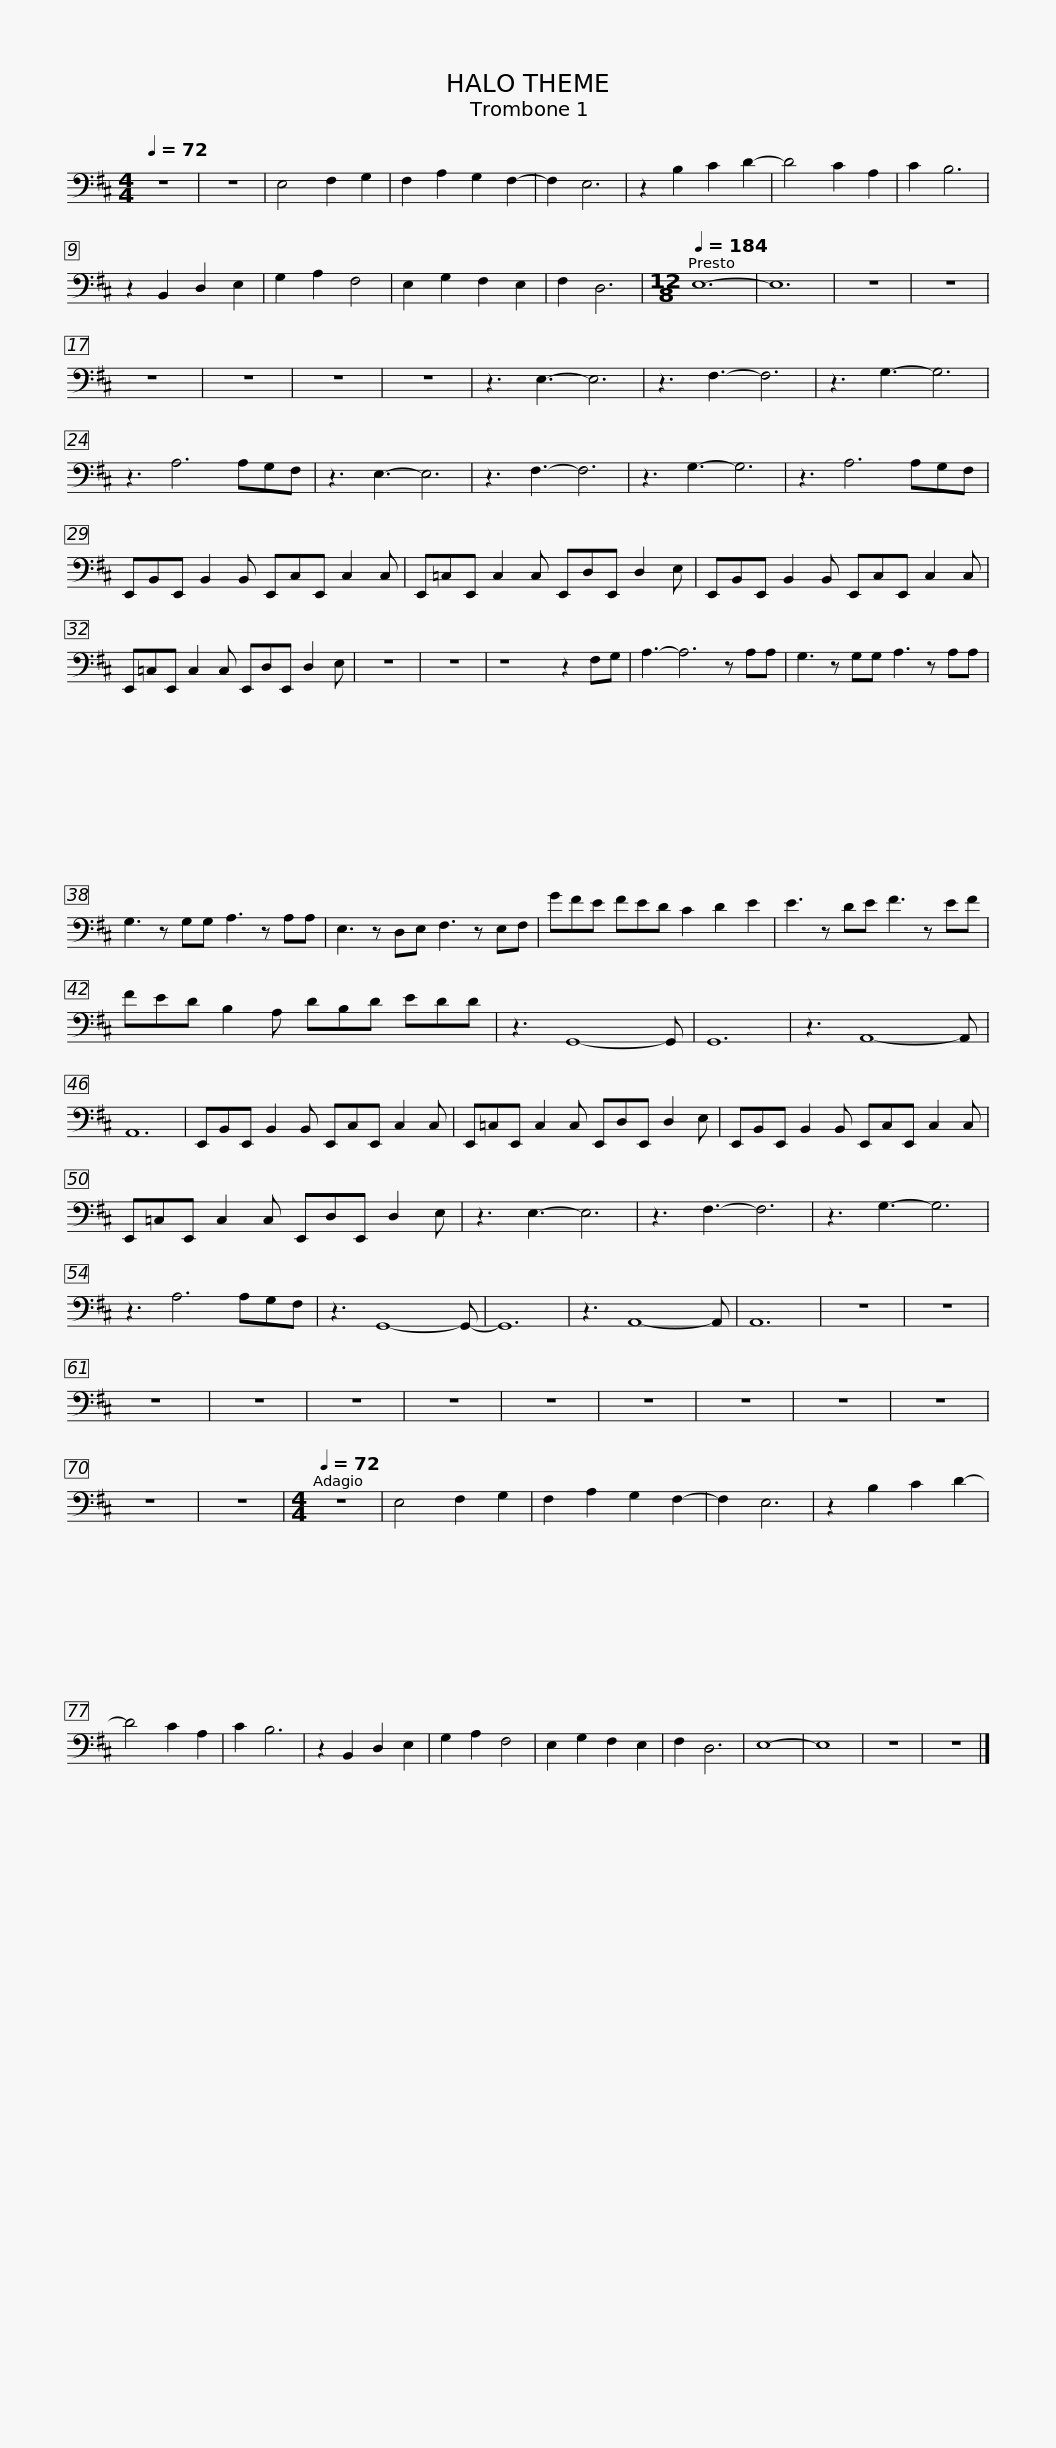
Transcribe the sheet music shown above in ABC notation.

X:1
L:1/8
Q:1/4=72
M:4/4
I:linebreak $
K:D
V:1 bass
V:1
 z8 | z8 | E,4 F,2 G,2 | F,2 A,2 G,2 F,2- | F,2 E,6 | %5
 z2 B,2 C2 D2- | D4 C2 A,2 | C2 B,6 | z2 B,,2 D,2 E,2 | G,2 A,2 F,4 | %10
 E,2 G,2 F,2 E,2 | F,2 D,6 |[M:12/8][Q:1/4=184] E,12- | E,12 | z12 | %15
 z12 | z12 | z12 | z12 | z12 | %20
 z3 E,3- E,6 | z3 F,3- F,6 | z3 G,3- G,6 | z3 A,6 A,G,F, | z3 E,3- E,6 |$ %25
 z3 F,3- F,6 | z3 G,3- G,6 | z3 A,6 A,G,F, | E,,B,,E,, B,,2 B,, E,,C,E,, C,2 C, | E,,=C,E,, C,2 C, E,,D,E,, D,2 E, | %30
 E,,B,,E,, B,,2 B,, E,,C,E,, C,2 C, | E,,=C,E,, C,2 C, E,,D,E,, D,2 E, | z12 | z12 | z8 z2 F,G, | %35
 A,3- A,6 z A,A, |$ G,3 z G,G, A,3 z A,A, | G,3 z G,G, A,3 z A,A, | E,3 z D,E, F,3 z E,F, | GFE FED C2 D2 E2 | %40
 E3 z DE F3 z EF | FED B,2 A, DB,D EDD | z3 G,,8- G,, | G,,12 | z3 A,,8- A,, | %45
 A,,12 |$ E,,B,,E,, B,,2 B,, E,,C,E,, C,2 C, | E,,=C,E,, C,2 C, E,,D,E,, D,2 E, | E,,B,,E,, B,,2 B,, E,,C,E,, C,2 C, | E,,=C,E,, C,2 C, E,,D,E,, D,2 E, | %50
 z3 E,3- E,6 | z3 F,3- F,6 | z3 G,3- G,6 | z3 A,6 A,G,F, | z3 G,,8- G,,- | %55
 G,,12 | z3 A,,8- A,, | A,,12 |$ z12 | z12 | %60
 z12 | z12 | z12 | z12 | z12 | %65
 z12 | z12 | z12 | z12 | z12 | %70
 z12 |[M:4/4][Q:1/4=72] z8 | E,4 F,2 G,2 | F,2 A,2 G,2 F,2- | F,2 E,6 | %75
 z2 B,2 C2 D2- | D4 C2 A,2 | C2 B,6 | z2 B,,2 D,2 E,2 | G,2 A,2 F,4 | %80
 E,2 G,2 F,2 E,2 | F,2 D,6 | E,8- | E,8 | z8 | %85
 z8 |] %86
